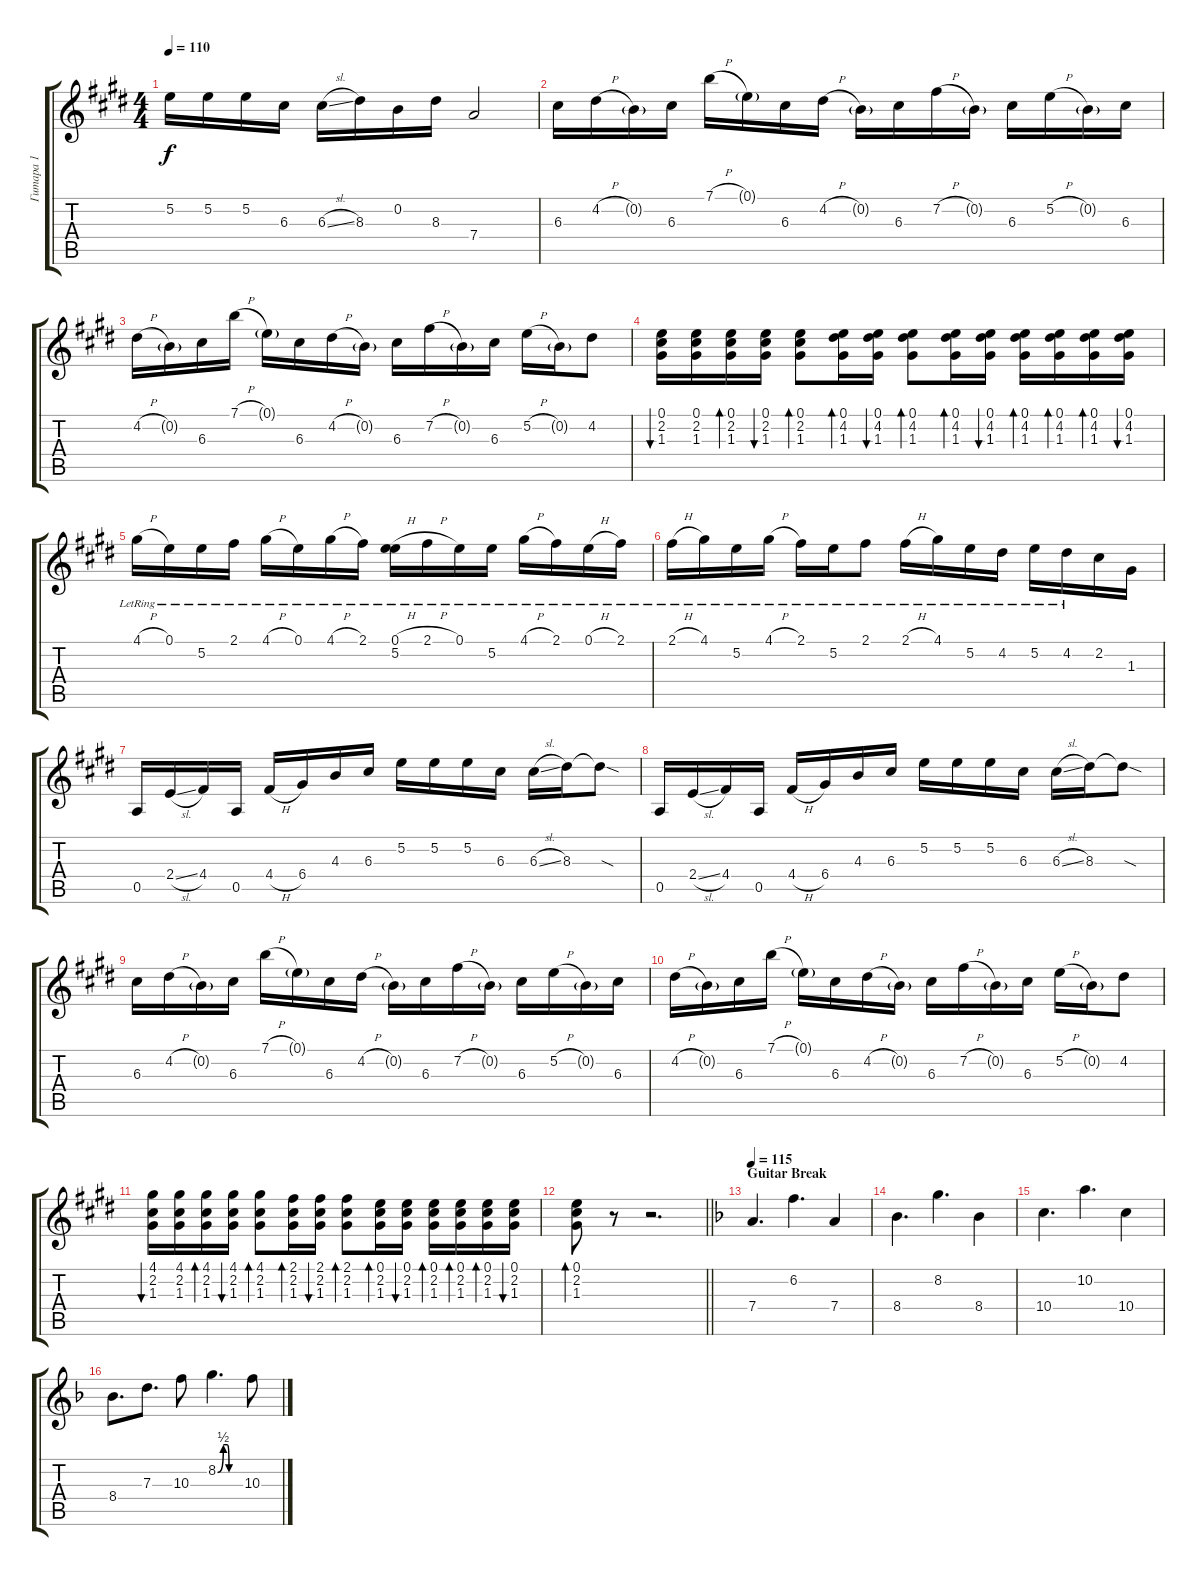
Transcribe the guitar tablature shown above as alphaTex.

\track ("Гитара 1" "Гитара 1") {instrument distortionguitar}
\staff {score tabs}
\tuning (E4 B3 G3 D3 A2 E2) {hide}
\ts (4 4)
\tempo 110
\clef g2
\ks c#minor
5.2.16{dy f} 5.2.16 5.2.16 6.3.16 6.3{sl}.16 8.3.16 0.2.16 8.3.16 7.4.2 |
6.3.16 4.2{h}.16 0.2{g}.16 6.3.16 7.1{h}.16 0.1{g}.16 6.3.16 4.2{h}.16 0.2{g}.16 6.3.16 7.2{h}.16 0.2{g}.16 6.3.16 5.2{h}.16 0.2{g}.16 6.3.16 |
4.2{h}.16 0.2{g}.16 6.3.16 7.1{h}.16 0.1{g}.16 6.3.16 4.2{h}.16 0.2{g}.16 6.3.16 7.2{h}.16 0.2{g}.16 6.3.16 5.2{h}.16 0.2{g}.16 4.2.8 |
(0.1 2.2 1.3).16{bu 60} (0.1 2.2 1.3).16 (0.1 2.2 1.3).16{bd 60} (0.1 2.2 1.3).16{bu 60} (0.1 2.2 1.3).8{bd 60} (0.1 4.2 1.3).16{bd 60} (0.1 4.2 1.3).16{bu 60} (0.1 4.2 1.3).8{bd 60} (0.1 4.2 1.3).16{bd 60} (0.1 4.2 1.3).16{bu 60} (0.1 4.2 1.3).16{bd 60} (0.1 4.2 1.3).16{bd 60} (0.1 4.2 1.3).16{bd 60} (0.1 4.2 1.3).16{bu 60} |
4.1{h lr}.16 0.1{lr}.16 5.2{lr}.16 2.1{lr}.16 4.1{h lr}.16 0.1{lr}.16 4.1{h lr}.16 2.1{lr}.16 (0.1{h lr} 5.2{lr}).16 2.1{h lr}.16 0.1{lr}.16 5.2{lr}.16 4.1{h lr}.16 2.1{lr}.16 0.1{h lr}.16 2.1{lr}.16 |
2.1{h lr}.16 4.1{lr}.16 5.2{lr}.16 4.1{h lr}.16 2.1{lr}.16 5.2{lr}.16 2.1{lr}.8 2.1{h lr}.16 4.1{lr}.16 5.2{lr}.16 4.2{lr}.16 5.2{lr}.16 4.2{lr}.16 2.2.16 1.3.16 |
0.5.16 2.4{sl}.16 4.4.16 0.5.16 4.4{h}.16 6.4.16 4.3.16 6.3.16 5.2.16 5.2.16 5.2.16 6.3.16 6.3{sl}.16 8.3.16 8.3{sod t}.8 |
0.5.16 2.4{sl}.16 4.4.16 0.5.16 4.4{h}.16 6.4.16 4.3.16 6.3.16 5.2.16 5.2.16 5.2.16 6.3.16 6.3{sl}.16 8.3.16 8.3{sod t}.8 |
6.3.16 4.2{h}.16 0.2{g}.16 6.3.16 7.1{h}.16 0.1{g}.16 6.3.16 4.2{h}.16 0.2{g}.16 6.3.16 7.2{h}.16 0.2{g}.16 6.3.16 5.2{h}.16 0.2{g}.16 6.3.16 |
4.2{h}.16 0.2{g}.16 6.3.16 7.1{h}.16 0.1{g}.16 6.3.16 4.2{h}.16 0.2{g}.16 6.3.16 7.2{h}.16 0.2{g}.16 6.3.16 5.2{h}.16 0.2{g}.16 4.2.8 |
(4.1 2.2 1.3).16{bu 60} (4.1 2.2 1.3).16 (4.1 2.2 1.3).16{bd 60} (4.1 2.2 1.3).16{bu 60} (4.1 2.2 1.3).8{bd 60} (2.1 2.2 1.3).16{bd 60} (2.1 2.2 1.3).16{bu 60} (2.1 2.2 1.3).8{bd 60} (0.1 2.2 1.3).16{bd 60} (0.1 2.2 1.3).16{bu 60} (0.1 2.2 1.3).16{bd 60} (0.1 2.2 1.3).16{bd 60} (0.1 2.2 1.3).16{bd 60} (0.1 2.2 1.3).16{bu 60} |
\barLineRight lightlight
(0.1 2.2 1.3).8{bd 120} r.8 r.2{d} |
\section ("" "Guitar Break")
\tempo 115
\ks dminor
7.4.4{d volume 15 instrument distortionguitar} 6.2.4{d} 7.4.4 |
8.4.4{d} 8.2.4{d} 8.4.4 |
10.4.4{d} 10.2.4{d} 10.4.4 |
8.4.8{d} 7.3.8{d} 10.3.8 8.2{be (custom 0 0 15 2 25 2 30 0 60 0)}.4{d} 10.3.8
